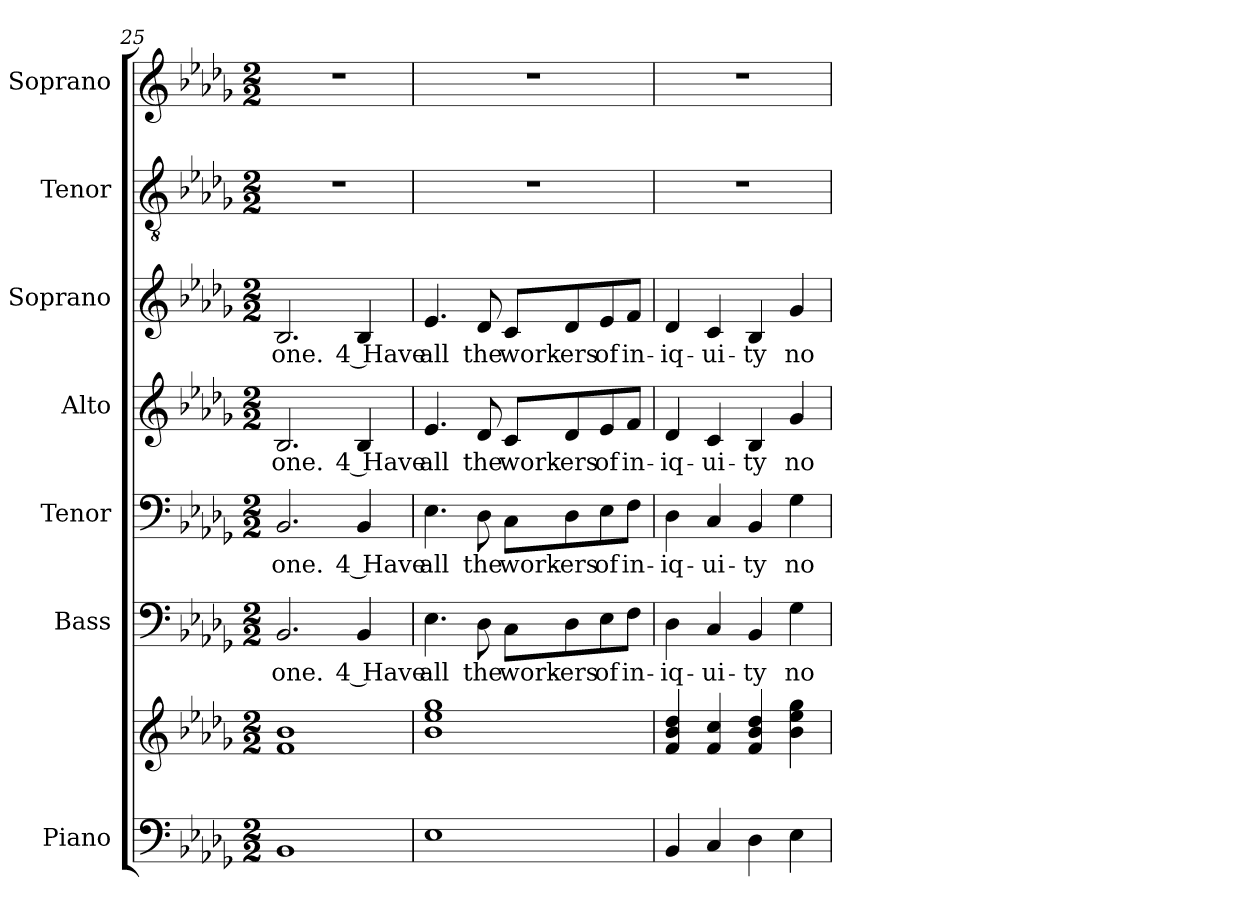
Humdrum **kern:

**kern	**kern	**kern	**text	**kern	**text	**kern	**text	**kern	**text	**kern	**kern
*part7	*part7	*part6	*part6	*part5	*part5	*part4	*part4	*part3	*part3	*part2	*part1
*staff8	*staff7	*staff6	*staff6	*staff5	*staff5	*staff4	*staff4	*staff3	*staff3	*staff2	*staff1
*I"Piano	*	*I"Bass	*	*I"Tenor	*	*I"Alto	*	*I"Soprano	*	*I"Tenor	*I"Soprano
*I'Pno.	*	*I'B.	*	*I'T.	*	*I'A.	*	*I'S.	*	*I'T.	*I'S.
*clefF4	*clefG2	*clefF4	*	*clefF4	*	*clefG2	*	*clefG2	*	*clefGv2	*clefG2
*	*	*	*	*	*	*	*	*	*	*ITrd7c12	*
*k[b-e-a-d-g-]	*k[b-e-a-d-g-]	*k[b-e-a-d-g-]	*	*k[b-e-a-d-g-]	*	*k[b-e-a-d-g-]	*	*k[b-e-a-d-g-]	*	*k[b-e-a-d-g-]	*k[b-e-a-d-g-]
*D-:	*D-:	*D-:	*	*D-:	*	*D-:	*	*D-:	*	*D-:	*D-:
*M2/2	*M2/2	*M2/2	*	*M2/2	*	*M2/2	*	*M2/2	*	*M2/2	*M2/2
=25	=25	=25	=25	=25	=25	=25	=25	=25	=25	=25	=25
!	!	!	!LO:LY:b:color=#000000	!	!	!	!	!	!	!	!
!	!	!	!	!	!LO:LY:b:color=#000000	!	!	!	!	!	!
!	!	!	!	!	!	!	!LO:LY:b:color=#000000	!	!	!	!
!	!	!	!	!	!	!	!	!	!LO:LY:b:color=#000000	!	!
1BB-i	1fi 1b-i	2.BB-i/	one.	2.BB-i/	one.	2.B-i/	one.	2.B-i/	one.	1r	1r
!	!	!	!LO:LY:b:color=#000000	!	!	!	!	!	!	!	!
!	!	!	!	!	!LO:LY:b:color=#000000	!	!	!	!	!	!
!	!	!	!	!	!	!	!LO:LY:b:color=#000000	!	!	!	!
!	!	!	!	!	!	!	!	!	!LO:LY:b:color=#000000	!	!
.	.	4BB-i/	4 Have	4BB-i/	4 Have	4B-i/	4 Have	4B-i/	4 Have	.	.
!!LO:PB:g=z
=26	=26	=26	=26	=26	=26	=26	=26	=26	=26	=26	=26
!	!	!	!LO:LY:b:color=#000000	!	!	!	!	!	!	!	!
!	!	!	!	!	!LO:LY:b:color=#000000	!	!	!	!	!	!
!	!	!	!	!	!	!	!LO:LY:b:color=#000000	!	!	!	!
!	!	!	!	!	!	!	!	!	!LO:LY:b:color=#000000	!	!
1E-i	1b-i 1ee-i 1gg-i	4.E-i\	all	4.E-i\	all	4.e-i/	all	4.e-i/	all	1r	1r
!	!	!	!LO:LY:b:color=#000000	!	!	!	!	!	!	!	!
!	!	!	!	!	!LO:LY:b:color=#000000	!	!	!	!	!	!
!	!	!	!	!	!	!	!LO:LY:b:color=#000000	!	!	!	!
!	!	!	!	!	!	!	!	!	!LO:LY:b:color=#000000	!	!
.	.	8D-i\	the	8D-i\	the	8d-i/	the	8d-i/	the	.	.
!	!	!	!LO:LY:b:color=#000000	!	!	!	!	!	!	!	!
!	!	!	!	!	!LO:LY:b:color=#000000	!	!	!	!	!	!
!	!	!	!	!	!	!	!LO:LY:b:color=#000000	!	!	!	!
!	!	!	!	!	!	!	!	!	!LO:LY:b:color=#000000	!	!
.	.	8Ci\L	work-	8Ci\L	work-	8ci/L	work-	8ci/L	work-	.	.
!	!	!	!LO:LY:b:color=#000000	!	!	!	!	!	!	!	!
!	!	!	!	!	!LO:LY:b:color=#000000	!	!	!	!	!	!
!	!	!	!	!	!	!	!LO:LY:b:color=#000000	!	!	!	!
!	!	!	!	!	!	!	!	!	!LO:LY:b:color=#000000	!	!
.	.	8D-i\	-ers	8D-i\	-ers	8d-i/	-ers	8d-i/	-ers	.	.
!	!	!	!LO:LY:b:color=#000000	!	!	!	!	!	!	!	!
!	!	!	!	!	!LO:LY:b:color=#000000	!	!	!	!	!	!
!	!	!	!	!	!	!	!LO:LY:b:color=#000000	!	!	!	!
!	!	!	!	!	!	!	!	!	!LO:LY:b:color=#000000	!	!
.	.	8E-i\	of	8E-i\	of	8e-i/	of	8e-i/	of	.	.
!	!	!	!LO:LY:b:color=#000000	!	!	!	!	!	!	!	!
!	!	!	!	!	!LO:LY:b:color=#000000	!	!	!	!	!	!
!	!	!	!	!	!	!	!LO:LY:b:color=#000000	!	!	!	!
!	!	!	!	!	!	!	!	!	!LO:LY:b:color=#000000	!	!
.	.	8Fi\J	in-	8Fi\J	in-	8fi/J	in-	8fi/J	in-	.	.
=27	=27	=27	=27	=27	=27	=27	=27	=27	=27	=27	=27
!	!	!	!LO:LY:b:color=#000000	!	!	!	!	!	!	!	!
!	!	!	!	!	!LO:LY:b:color=#000000	!	!	!	!	!	!
!	!	!	!	!	!	!	!LO:LY:b:color=#000000	!	!	!	!
!	!	!	!	!	!	!	!	!	!LO:LY:b:color=#000000	!	!
4BB-i/	4fi/ 4b-i 4dd-i	4D-i\	-iq-	4D-i\	-iq-	4d-i/	-iq-	4d-i/	-iq-	1r	1r
!	!	!	!LO:LY:b:color=#000000	!	!	!	!	!	!	!	!
!	!	!	!	!	!LO:LY:b:color=#000000	!	!	!	!	!	!
!	!	!	!	!	!	!	!LO:LY:b:color=#000000	!	!	!	!
!	!	!	!	!	!	!	!	!	!LO:LY:b:color=#000000	!	!
4Ci/	4fi/ 4cci	4Ci/	-ui-	4Ci/	-ui-	4ci/	-ui-	4ci/	-ui-	.	.
!	!	!	!LO:LY:b:color=#000000	!	!	!	!	!	!	!	!
!	!	!	!	!	!LO:LY:b:color=#000000	!	!	!	!	!	!
!	!	!	!	!	!	!	!LO:LY:b:color=#000000	!	!	!	!
!	!	!	!	!	!	!	!	!	!LO:LY:b:color=#000000	!	!
4D-i\	4fi/ 4b-i 4dd-i	4BB-i/	-ty	4BB-i/	-ty	4B-i/	-ty	4B-i/	-ty	.	.
!	!	!	!LO:LY:b:color=#000000	!	!	!	!	!	!	!	!
!	!	!	!	!	!LO:LY:b:color=#000000	!	!	!	!	!	!
!	!	!	!	!	!	!	!LO:LY:b:color=#000000	!	!	!	!
!	!	!	!	!	!	!	!	!	!LO:LY:b:color=#000000	!	!
4E-i\	4b-i\ 4ee-i 4gg-i	4G-i\	no	4G-i\	no	4g-i/	no	4g-i/	no	.	.
=	=	=	=	=	=	=	=	=	=	=	=
*-	*-	*-	*-	*-	*-	*-	*-	*-	*-	*-	*-
